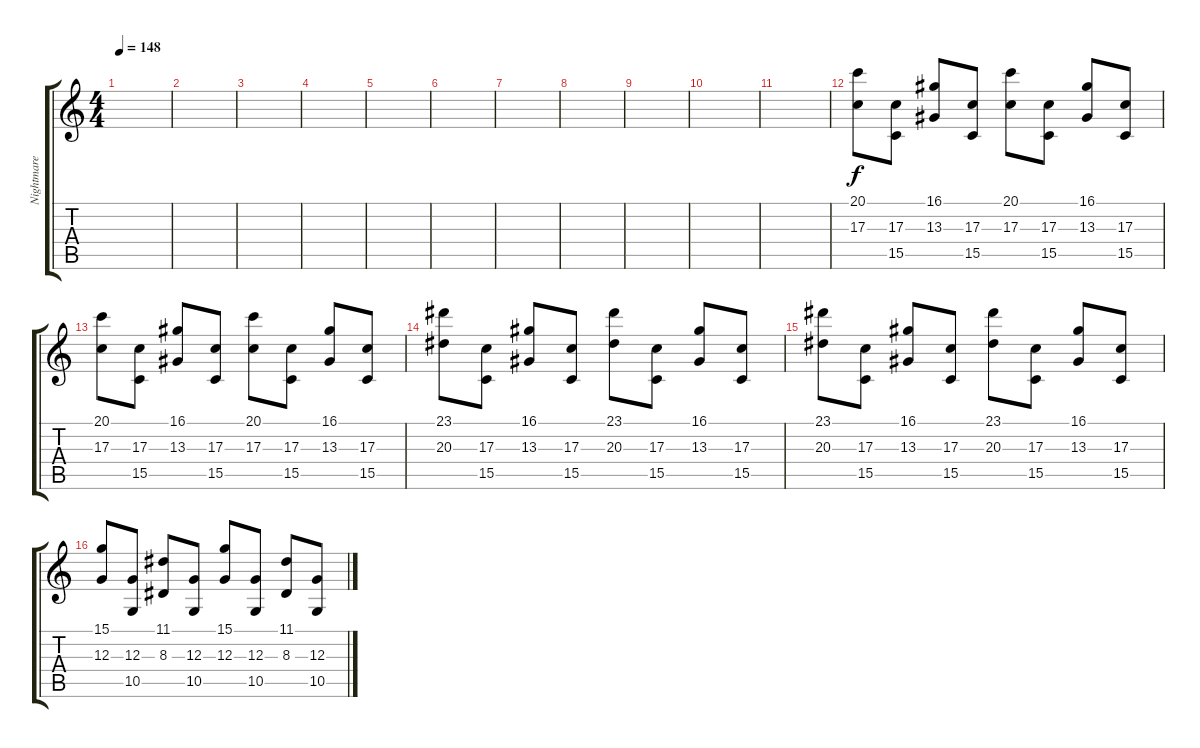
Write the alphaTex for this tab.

\track ("Nightmare Industries" "Nightmare ") {instrument pad1newage}
\staff {score tabs}
\tuning (E4 B3 G3 D3 A2 E2) {hide}
\ts (4 4)
\tempo 148
\clef g2
\ks c
|
|
|
|
|
|
|
|
|
|
|
(20.1 17.3).8 (17.3 15.5).8 (16.1 13.3).8 (17.3 15.5).8 (20.1 17.3).8 (17.3 15.5).8 (16.1 13.3).8 (17.3 15.5).8 |
(20.1 17.3).8 (17.3 15.5).8 (16.1 13.3).8 (17.3 15.5).8 (20.1 17.3).8 (17.3 15.5).8 (16.1 13.3).8 (17.3 15.5).8 |
(23.1 20.3).8 (17.3 15.5).8 (16.1 13.3).8 (17.3 15.5).8 (23.1 20.3).8 (17.3 15.5).8 (16.1 13.3).8 (17.3 15.5).8 |
(23.1 20.3).8 (17.3 15.5).8 (16.1 13.3).8 (17.3 15.5).8 (23.1 20.3).8 (17.3 15.5).8 (16.1 13.3).8 (17.3 15.5).8 |
(15.1 12.3).8 (12.3 10.5).8 (11.1 8.3).8 (12.3 10.5).8 (15.1 12.3).8 (12.3 10.5).8 (11.1 8.3).8 (12.3 10.5).8
